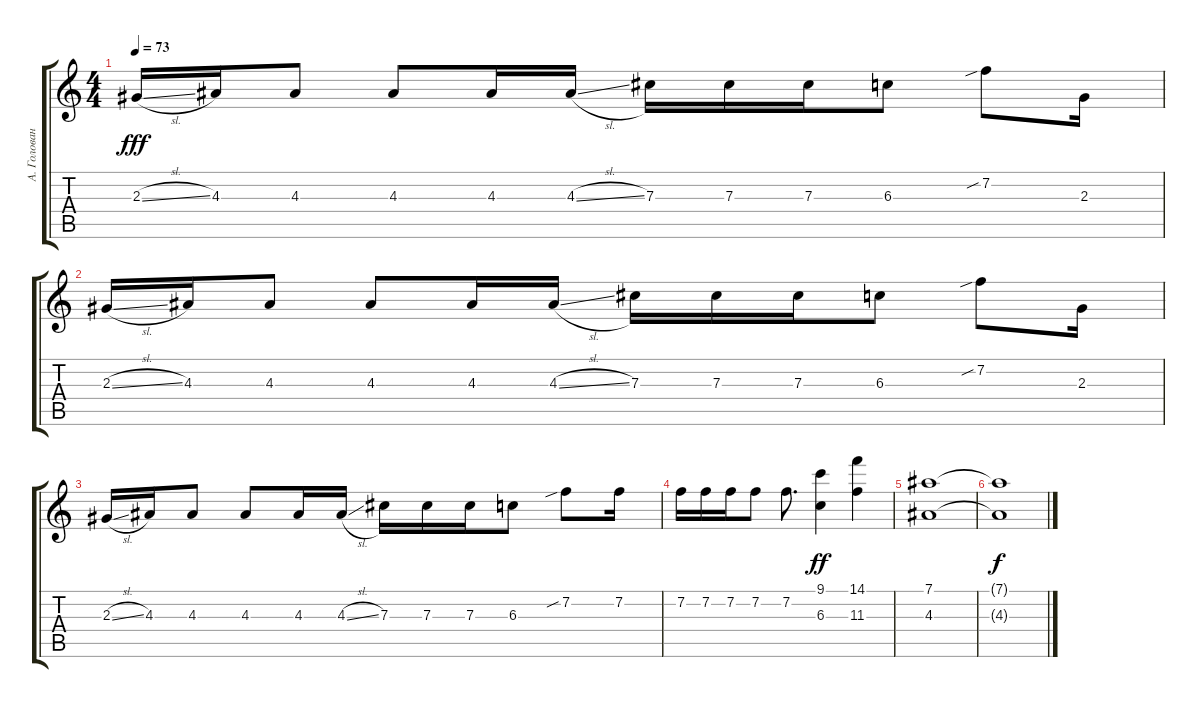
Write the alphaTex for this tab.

\track ("А. Голованов" "А. Голован") {instrument acousticguitarsteel}
\staff {score tabs}
\tuning (Eb4 Bb3 Gb3 Db3 Ab2 Eb2) {hide}
\ts (4 4)
\tempo 73
\clef g2
\ks c
2.3{sl}.16{dy fff} 4.3.16 4.3.8 4.3.8 4.3.16 4.3{sl}.16 7.3.16 7.3.16 7.3.16 6.3.8 7.2{sib}.8 2.3.16 |
2.3{sl}.16 4.3.16 4.3.8 4.3.8 4.3.16 4.3{sl}.16 7.3.16 7.3.16 7.3.16 6.3.8 7.2{sib}.8 2.3.16 |
2.3{sl}.16 4.3.16 4.3.8 4.3.8 4.3.16 4.3{sl}.16 7.3.16 7.3.16 7.3.16 6.3.8 7.2{sib}.8 7.2.16 |
7.2.16 7.2.16 7.2.16 7.2.8 7.2.8{d} (9.1 6.3).4{dy ff} (14.1 11.3).4 |
(7.1 4.3).1 |
(7.1{t} 4.3{t}).1{dy f}
